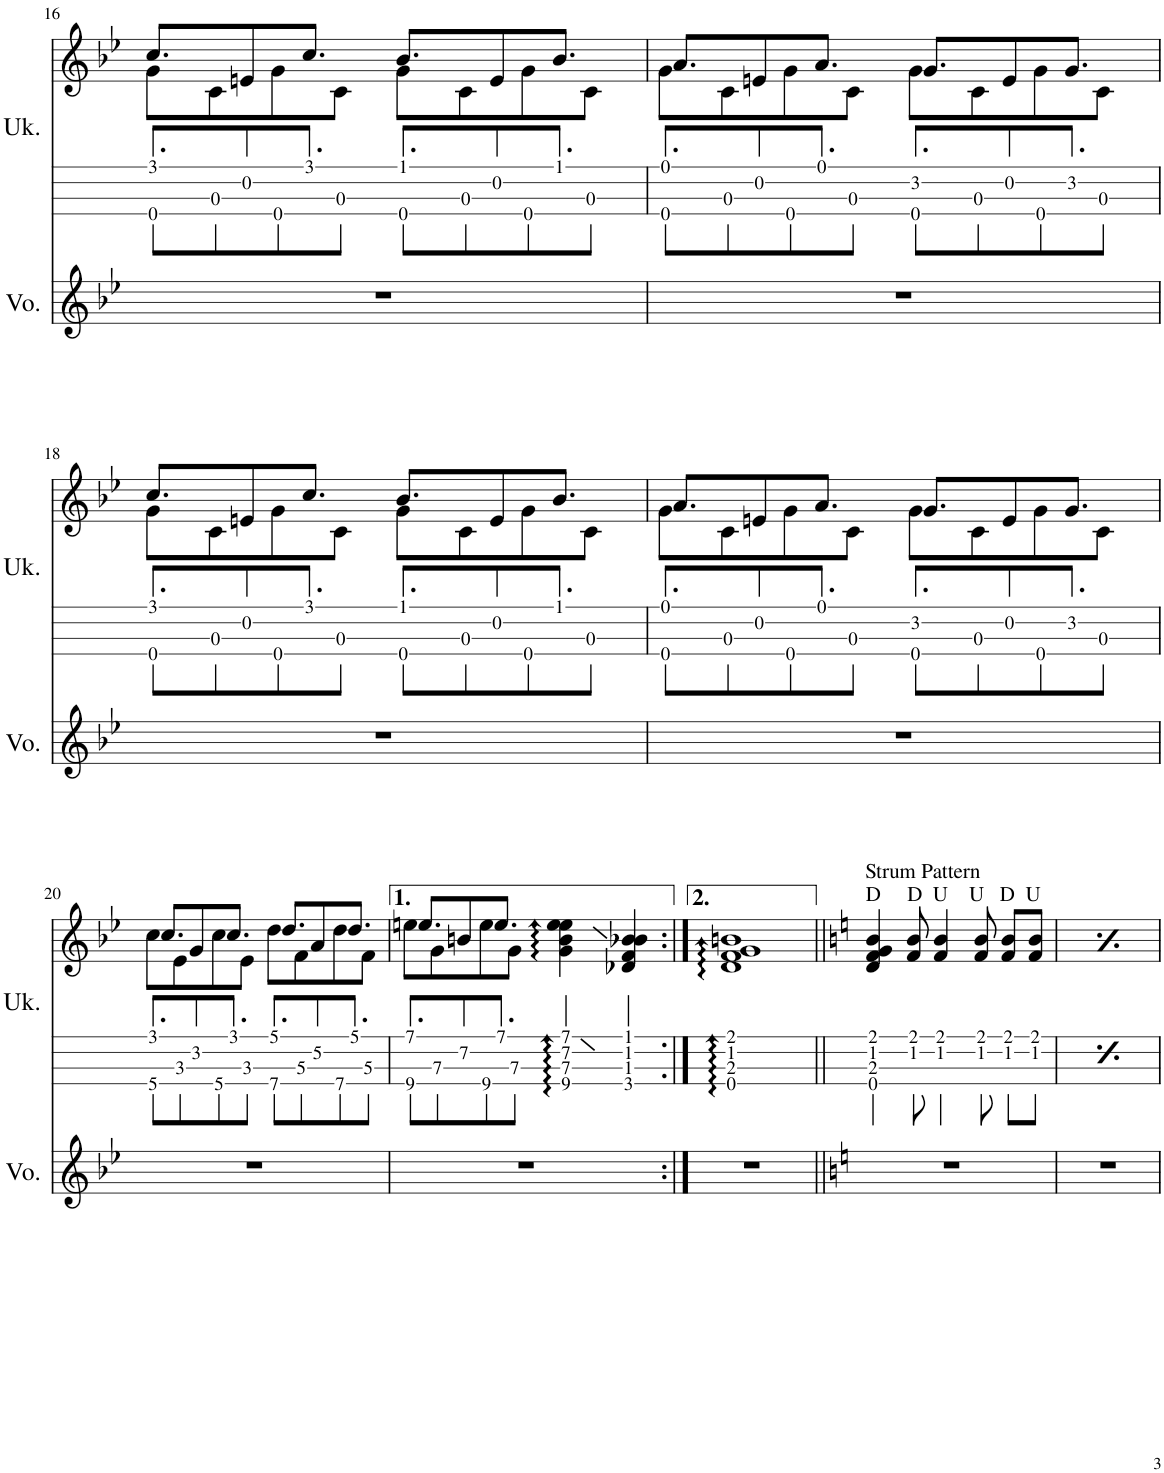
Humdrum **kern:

**kern	**kern	**kern
*part2	*part1	*part1
*staff3	*staff2	*staff1
*I"Voice	*I"Ukulele	*
*I'Vo.	*I'Uk.	*
!!LO:PB:g=z
*clefG2	*	*clefG2
*k[b-e-]	*k[b-e-]	*k[b-e-]
*M4/4	*M4/4	*M4/4
=16	=16	=16
*	*^	*^
1r	8.cc/L	8g\L	8.cc/L	8g\L
.	.	8c\	.	8c\
.	8e/	.	8en/	.
.	.	8g\	.	8g\
.	8.cc/J	.	8.cc/J	.
.	.	8c\J	.	8c\J
.	8.b-/L	8g\L	8.b-/L	8g\L
.	.	8c\	.	8c\
.	8e/	.	8e/	.
.	.	8g\	.	8g\
.	8.b-/J	.	8.b-/J	.
.	.	8c\J	.	8c\J
=17	=17	=17	=17	=17
1r	8.a/L	8g\L	8.a/L	8g\L
.	.	8c\	.	8c\
.	8en/	.	8en/	.
.	.	8g\	.	8g\
.	8.a/J	.	8.a/J	.
.	.	8c\J	.	8c\J
.	8.g/L	8g\L	8.g/L	8g\L
.	.	8c\	.	8c\
.	8e/	.	8e/	.
.	.	8g\	.	8g\
.	8.g/J	.	8.g/J	.
.	.	8c\J	.	8c\J
!!LO:LB:g=z	!!
=18	=18	=18	=18	=18
1r	8.cc/L	8g\L	8.cc/L	8g\L
.	.	8c\	.	8c\
.	8en/	.	8en/	.
.	.	8g\	.	8g\
.	8.cc/J	.	8.cc/J	.
.	.	8c\J	.	8c\J
.	8.b-/L	8g\L	8.b-/L	8g\L
.	.	8c\	.	8c\
.	8e/	.	8e/	.
.	.	8g\	.	8g\
.	8.b-/J	.	8.b-/J	.
.	.	8c\J	.	8c\J
=19	=19	=19	=19	=19
1r	8.a/L	8g\L	8.a/L	8g\L
.	.	8c\	.	8c\
.	8en/	.	8en/	.
.	.	8g\	.	8g\
.	8.a/J	.	8.a/J	.
.	.	8c\J	.	8c\J
.	8.g/L	8g\L	8.g/L	8g\L
.	.	8c\	.	8c\
.	8e/	.	8e/	.
.	.	8g\	.	8g\
.	8.g/J	.	8.g/J	.
.	.	8c\J	.	8c\J
!!LO:LB:g=z	!!
=20	=20	=20	=20	=20
1r	8.cc/L	8cc\L	8.cc/L	8cc\L
.	.	8e-\	.	8e-\
.	8g/	.	8g/	.
.	.	8cc\	.	8cc\
.	8.cc/J	.	8.cc/J	.
.	.	8e-\J	.	8e-\J
.	8.dd/L	8dd\L	8.dd/L	8dd\L
.	.	8f\	.	8f\
.	8a/	.	8a/	.
.	.	8dd\	.	8dd\
.	8.dd/J	.	8.dd/J	.
.	.	8f\J	.	8f\J
=21	=21	=21	=21	=21
1r	8.ee/L	8ee\L	8.een/L	8ee\L
.	.	8g\	.	8g\
.	8b/	.	8bn/	.
.	.	8ee\	.	8ee\
.	8.ee/J	.	8.ee/J	.
.	.	8g\J	.	8g\J
.	4ee/:: 4g/:: 4b/:: 4ee/::	2ryy	4g\:: 4b\:: 4ee\:: 4ee\::	2ryy
.	4b-/ 4d-/ 4f/ 4b-/	.	4d-X/ 4f/ 4b-X/ 4b-/	.
*	*v	*v	*	*
*	*	*v	*v
=22:|!	=22:|!	=22:|!
1r	1g:: 1d:: 1f:: 1b::	1d:: 1f:: 1g:: 1bn::
=23||	=23||	=23||
*k[]	*k[]	*k[]
!	!	!LO:TX:a:t=Strum Pattern
!	!	!LO:TX:a:t=D     D  U    U   D  U
1r	4g\ 4d\ 4f\ 4bn\	4d/ 4f/ 4g/ 4b/
.	8f\ 8bn\	8f/ 8b/
.	4f\ 4b\	4f/ 4b/
.	8f\ 8b\	8f/ 8b/
.	8f\ 8b\L	8f/ 8b/L
.	8f\ 8b\J	8f/ 8b/J
=24	=24	=24
!	!	!LO:TX:a:t=Strum Pattern
!	!	!LO:TX:a:t=D     D  U    U   D  U
1r	4g\ 4d\ 4f\ 4bn\	4d/ 4f/ 4g/ 4b/
.	8f\ 8bn\	8f/ 8b/
.	4f\ 4b\	4f/ 4b/
.	8f\ 8b\	8f/ 8b/
.	8f\ 8b\L	8f/ 8b/L
.	8f\ 8b\J	8f/ 8b/J
=	=	=
*-	*-	*-
